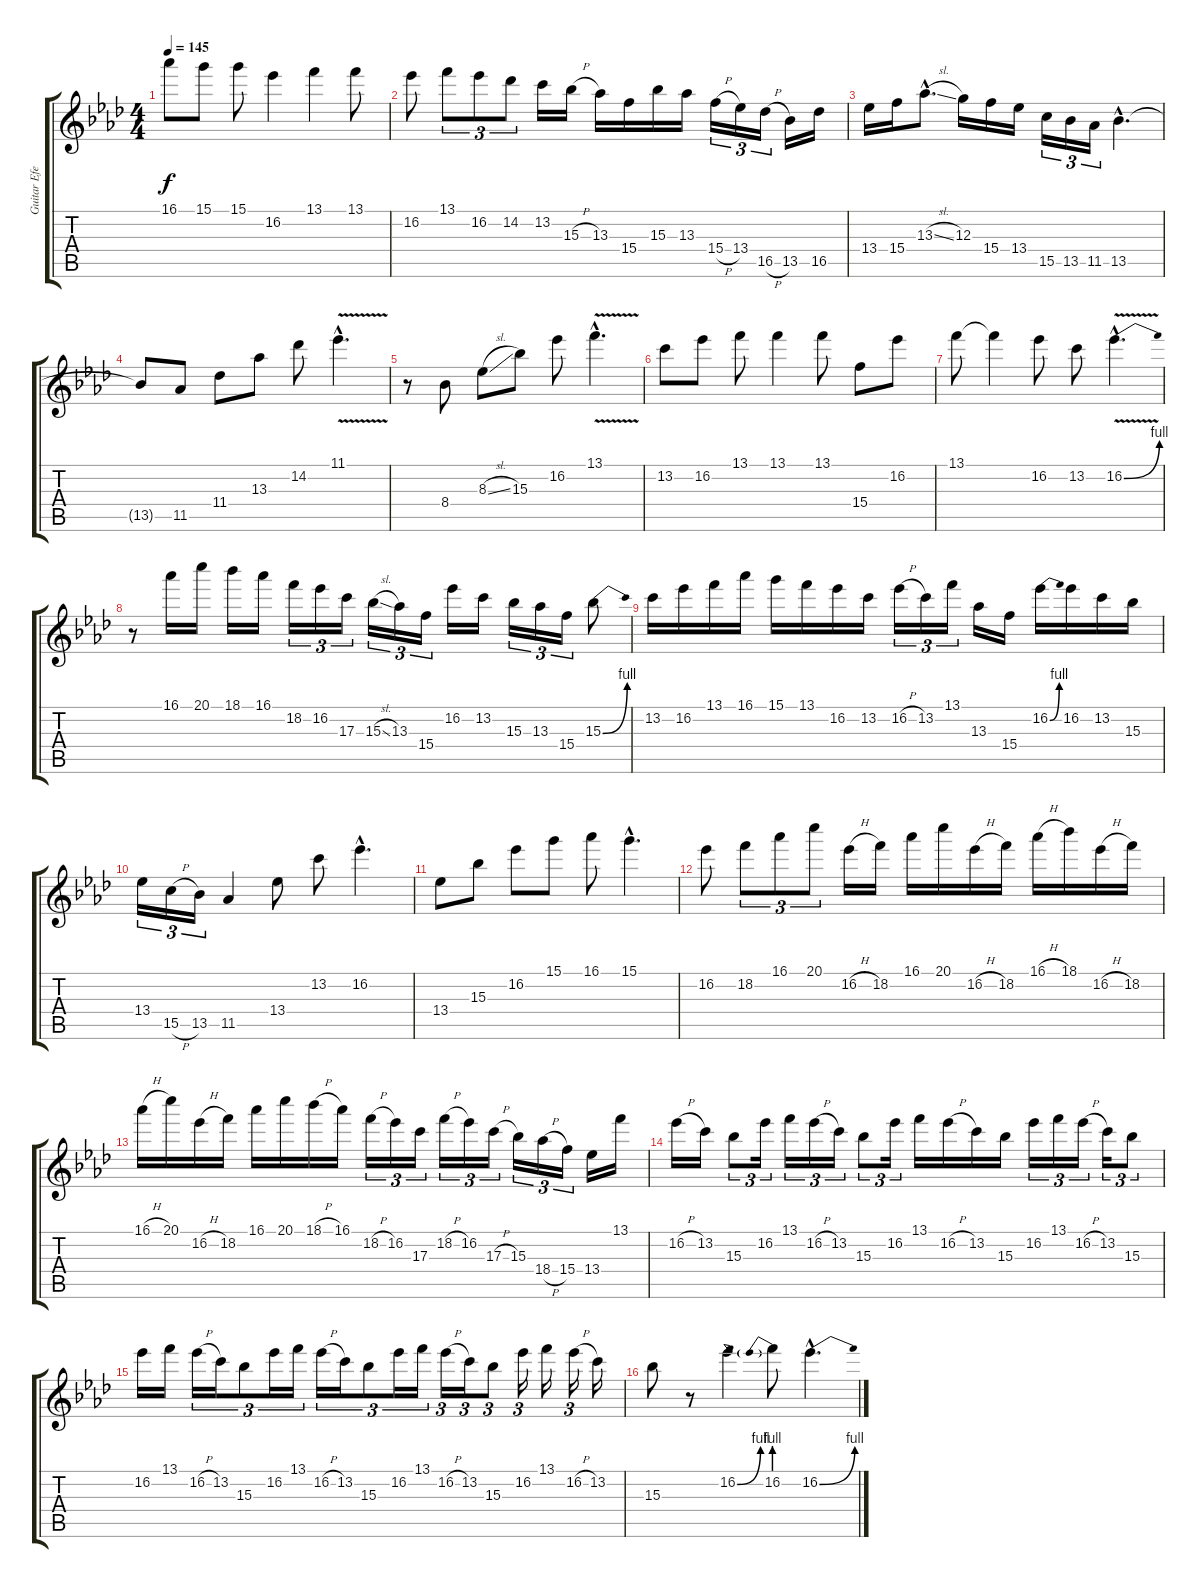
\track ("Guitar Efects" "Guitar Efe") {instrument electricguitarjazz}
\staff {score tabs}
\tuning (E4 B3 G3 D3 A2 E2) {hide}
\ts (4 4)
\tempo 145
\clef g2
\ks ab
16.1.8{dy f} 15.1.8 15.1.8 16.2.4 13.1.4 13.1.8 |
16.2.8 13.1.8{tu (3 2)} 16.2.8{tu (3 2)} 14.2.8{tu (3 2)} 13.2.16 15.3{h}.16 13.3.16 15.4.16 15.3.16 13.3.16 15.4{h}.16{tu (3 2)} 13.4.16{tu (3 2)} 16.5{h}.16{tu (3 2)} 13.5.16 16.5.16 |
13.4.16 15.4.16 13.3{sl hac}.8{d} 12.3.16 15.4.16 13.4.16 15.5.16{tu (3 2)} 13.5.16{tu (3 2)} 11.5.16{tu (3 2)} 13.5{hac}.4{d} |
13.5{t}.8 11.5.8 11.4.8 13.3.8 14.2.8 11.1{v hac}.4{d} |
r.8 8.4.8 8.3{sl}.8 15.3.8 16.2.8 13.1{v hac}.4{d} |
13.2.8 16.2.8 13.1.8 13.1.4 13.1.8 15.4.8 16.2.8 |
13.1.8 13.1{t}.4 16.2.8 13.2.8 16.2{be (bend 0 0 60 4) v hac}.4{d} |
r.8 16.1.16 20.1.16 18.1.16 16.1.16 18.2.16{tu (3 2)} 16.2.16{tu (3 2)} 17.3.16{tu (3 2)} 15.3{sl}.16{tu (3 2)} 13.3.16{tu (3 2)} 15.4.16{tu (3 2)} 16.2.16 13.2.16 15.3.16{tu (3 2)} 13.3.16{tu (3 2)} 15.4.16{tu (3 2)} 15.3{be (bend 0 0 60 4)}.8 |
13.2.16 16.2.16 13.1.16 16.1.16 15.1.16 13.1.16 16.2.16 13.2.16 16.2{h}.16{tu (3 2)} 13.2.16{tu (3 2)} 13.1.16{tu (3 2)} 13.3.16 15.4.16 16.2{be (bend 0 0 60 4)}.16 16.2.16 13.2.16 15.3.16 |
13.4.16{tu (3 2)} 15.5{h}.16{tu (3 2)} 13.5.16{tu (3 2)} 11.5.4 13.4.8 13.2.8 16.2{hac}.4{d} |
13.4.8 15.3.8 16.2.8 15.1.8 16.1.8 15.1{hac}.4{d} |
16.2.8 18.2.8{tu (3 2)} 16.1.8{tu (3 2)} 20.1.8{tu (3 2)} 16.2{h}.16 18.2.16 16.1.16 20.1.16 16.2{h}.16 18.2.16 16.1{h}.16 18.1.16 16.2{h}.16 18.2.16 |
16.1{h}.16 20.1.16 16.2{h}.16 18.2.16 16.1.16 20.1.16 18.1{h}.16 16.1.16 18.2{h}.16{tu (3 2)} 16.2.16{tu (3 2)} 17.3.16{tu (3 2)} 18.2{h}.16{tu (3 2)} 16.2.16{tu (3 2)} 17.3{h}.16{tu (3 2)} 15.3.16{tu (3 2)} 18.4{h}.16{tu (3 2)} 15.4.16{tu (3 2)} 13.4.16 13.1.16 |
16.2{h}.16 13.2.16 15.3.8{tu (3 2)} 16.2.16{tu (3 2)} 13.1.16{tu (3 2)} 16.2{h}.16{tu (3 2)} 13.2.16{tu (3 2)} 15.3.8{tu (3 2)} 16.2.16{tu (3 2)} 13.1.16 16.2{h}.16 13.2.16 15.3.16 16.2.16{tu (3 2)} 13.1.16{tu (3 2)} 16.2{h}.16{tu (3 2)} 13.2.16{tu (3 2)} 15.3.8{tu (3 2)} |
16.2.16 13.1.16 16.2{h}.16{tu (3 2)} 13.2.16{tu (3 2)} 15.3.8{tu (3 2)} 16.2.16{tu (3 2)} 13.1.16{tu (3 2)} 16.2{h}.16{tu (3 2)} 13.2.16{tu (3 2)} 15.3.8{tu (3 2)} 16.2.16{tu (3 2)} 13.1.16{tu (3 2)} 16.2{h}.16{tu (3 2)} 13.2.16{tu (3 2)} 15.3.8{tu (3 2)} 16.2.16{tu (3 2)} 13.1.16 16.2{h}.16{tu (3 2)} 13.2.16 |
15.3.8 r.8 16.2{be (bend 0 0 60 4)}.4 16.2{be (prebend 0 4 60 4)}.8 16.2{be (bend 0 0 60 4) hac}.4{d}
